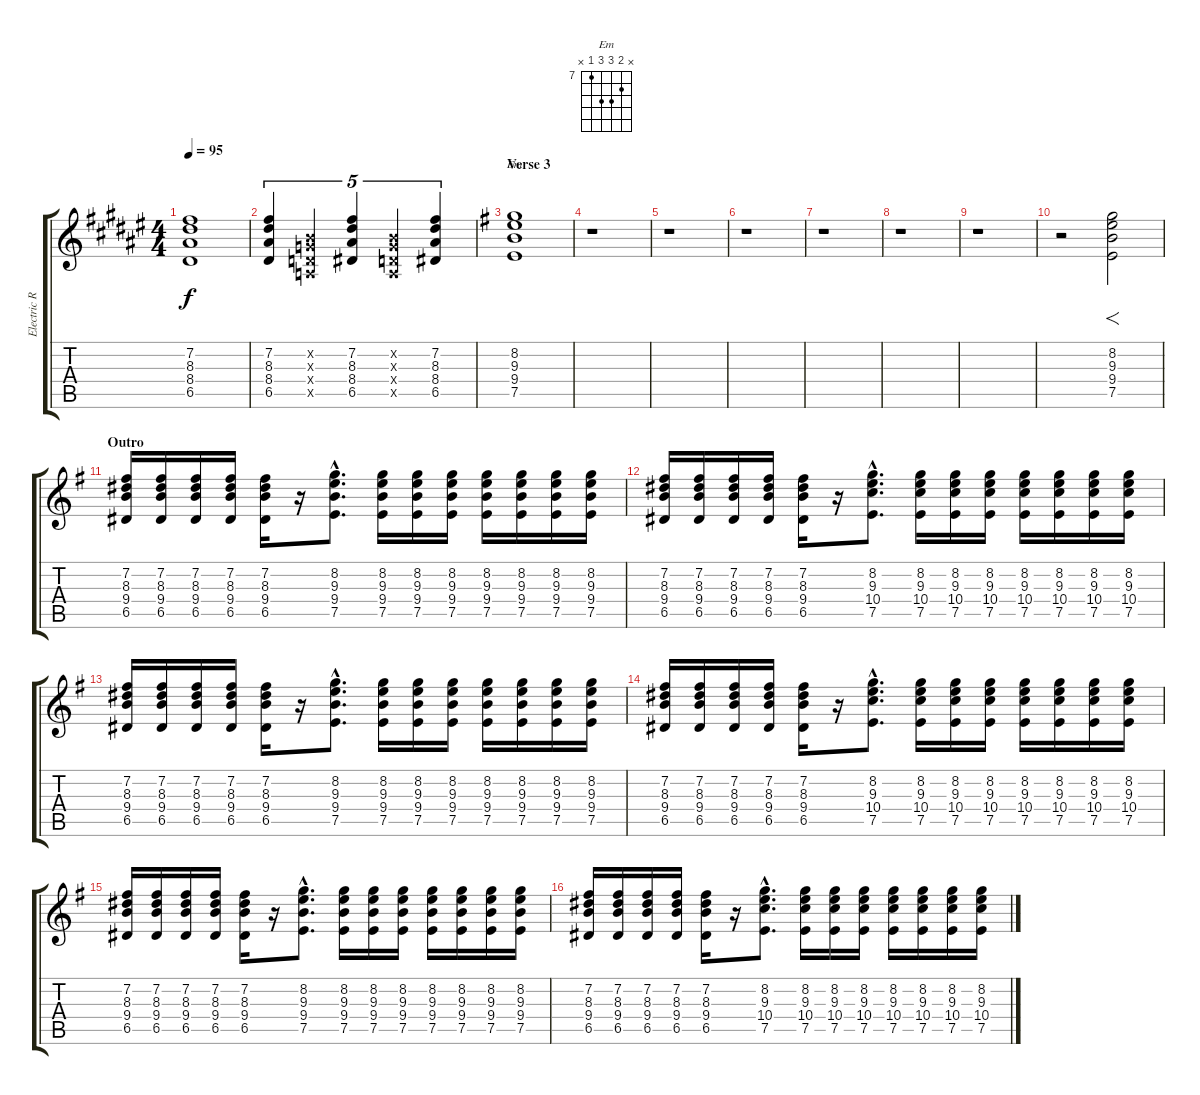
\track ("Electric Rhythm Guitar" "Electric R") {instrument distortionguitar}
\staff {score tabs}
\tuning (E4 B3 G3 D3 A2 E2) {hide}
\chord ("Em" x 8 9 9 7 x) {firstfret 7}
\ts (4 4)
\tempo 95
\clef g2
\ks d#minor
(7.2 8.3 8.4 6.5).1{dy f} |
(7.2 8.3 8.4 6.5).4{tu (5 4)} (0.2{x} 0.3{x} 0.4{x} 0.5{x}).4{tu (5 4)} (7.2 8.3 8.4 6.5).4{tu (5 4)} (0.2{x} 0.3{x} 0.4{x} 0.5{x}).4{tu (5 4)} (7.2 8.3 8.4 6.5).4{tu (5 4)} |
\section ("" "Verse 3")
\ks eminor
(8.2 9.3 9.4 7.5).1{ch "Em" volume 0} |
r.1{volume 13} |
r.1 |
r.1 |
r.1 |
r.1 |
r.1 |
r.2 (8.2 9.3 9.4 7.5).2{f} |
\section ("" "Outro")
(7.2 8.3 9.4 6.5).16 (7.2 8.3 9.4 6.5).16 (7.2 8.3 9.4 6.5).16 (7.2 8.3 9.4 6.5).16 (7.2 8.3 9.4 6.5).16 r.16 (8.2{hac} 9.3{hac} 9.4{hac} 7.5{hac}).8{d} (8.2 9.3 9.4 7.5).16 (8.2 9.3 9.4 7.5).16 (8.2 9.3 9.4 7.5).16 (8.2 9.3 9.4 7.5).16 (8.2 9.3 9.4 7.5).16 (8.2 9.3 9.4 7.5).16 (8.2 9.3 9.4 7.5).16 |
(7.2 8.3 9.4 6.5).16 (7.2 8.3 9.4 6.5).16 (7.2 8.3 9.4 6.5).16 (7.2 8.3 9.4 6.5).16 (7.2 8.3 9.4 6.5).16 r.16 (8.2{hac} 9.3{hac} 10.4{hac} 7.5{hac}).8{d} (8.2 9.3 10.4 7.5).16 (8.2 9.3 10.4 7.5).16 (8.2 9.3 10.4 7.5).16 (8.2 9.3 10.4 7.5).16 (8.2 9.3 10.4 7.5).16 (8.2 9.3 10.4 7.5).16 (8.2 9.3 10.4 7.5).16 |
(7.2 8.3 9.4 6.5).16 (7.2 8.3 9.4 6.5).16 (7.2 8.3 9.4 6.5).16 (7.2 8.3 9.4 6.5).16 (7.2 8.3 9.4 6.5).16 r.16 (8.2{hac} 9.3{hac} 9.4{hac} 7.5{hac}).8{d} (8.2 9.3 9.4 7.5).16 (8.2 9.3 9.4 7.5).16 (8.2 9.3 9.4 7.5).16 (8.2 9.3 9.4 7.5).16 (8.2 9.3 9.4 7.5).16 (8.2 9.3 9.4 7.5).16 (8.2 9.3 9.4 7.5).16 |
(7.2 8.3 9.4 6.5).16 (7.2 8.3 9.4 6.5).16 (7.2 8.3 9.4 6.5).16 (7.2 8.3 9.4 6.5).16 (7.2 8.3 9.4 6.5).16 r.16 (8.2{hac} 9.3{hac} 10.4{hac} 7.5{hac}).8{d} (8.2 9.3 10.4 7.5).16 (8.2 9.3 10.4 7.5).16 (8.2 9.3 10.4 7.5).16 (8.2 9.3 10.4 7.5).16 (8.2 9.3 10.4 7.5).16 (8.2 9.3 10.4 7.5).16 (8.2 9.3 10.4 7.5).16 |
(7.2 8.3 9.4 6.5).16 (7.2 8.3 9.4 6.5).16 (7.2 8.3 9.4 6.5).16 (7.2 8.3 9.4 6.5).16 (7.2 8.3 9.4 6.5).16 r.16 (8.2{hac} 9.3{hac} 9.4{hac} 7.5{hac}).8{d} (8.2 9.3 9.4 7.5).16 (8.2 9.3 9.4 7.5).16 (8.2 9.3 9.4 7.5).16 (8.2 9.3 9.4 7.5).16 (8.2 9.3 9.4 7.5).16 (8.2 9.3 9.4 7.5).16 (8.2 9.3 9.4 7.5).16 |
(7.2 8.3 9.4 6.5).16 (7.2 8.3 9.4 6.5).16 (7.2 8.3 9.4 6.5).16 (7.2 8.3 9.4 6.5).16 (7.2 8.3 9.4 6.5).16 r.16 (8.2{hac} 9.3{hac} 10.4{hac} 7.5{hac}).8{d} (8.2 9.3 10.4 7.5).16 (8.2 9.3 10.4 7.5).16 (8.2 9.3 10.4 7.5).16 (8.2 9.3 10.4 7.5).16 (8.2 9.3 10.4 7.5).16 (8.2 9.3 10.4 7.5).16 (8.2 9.3 10.4 7.5).16
